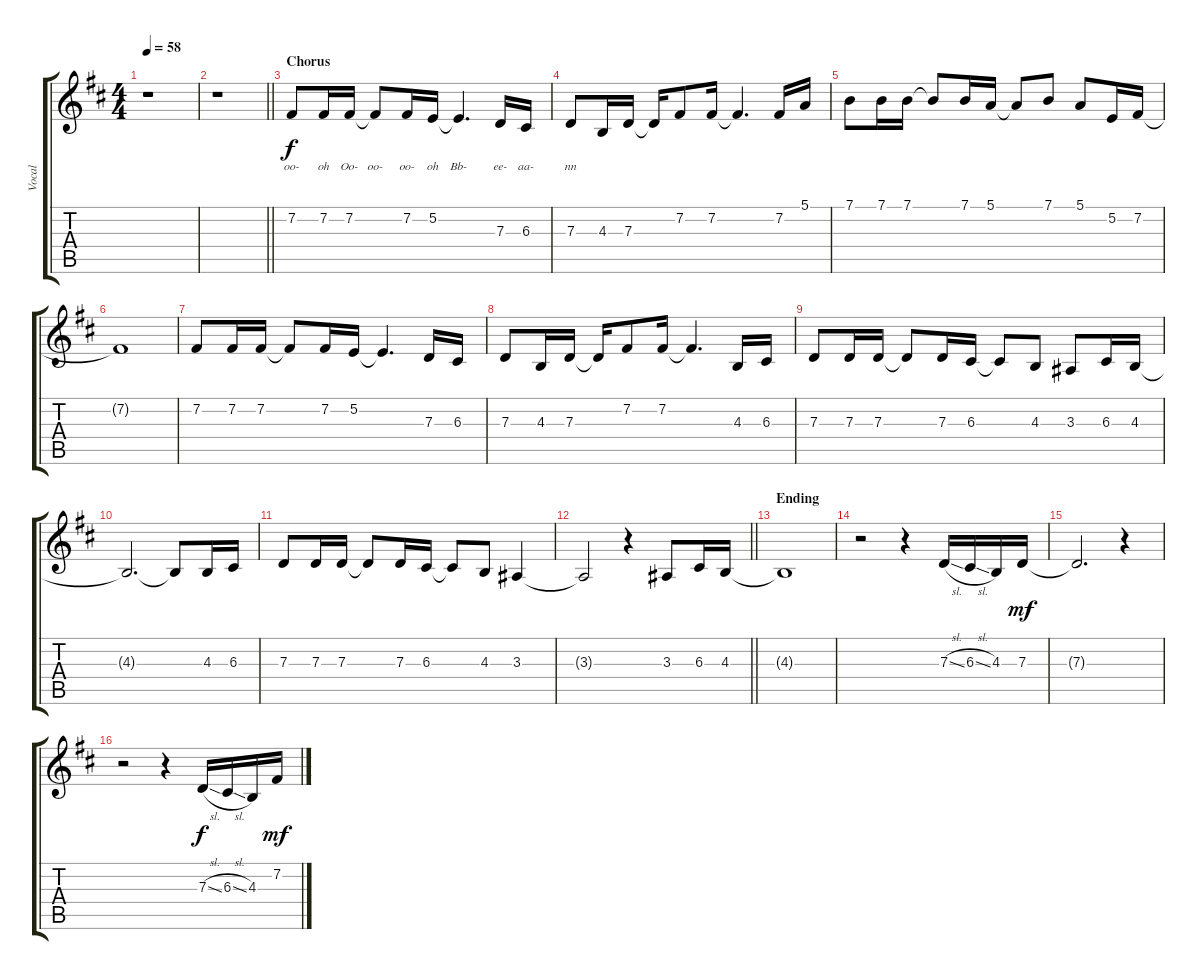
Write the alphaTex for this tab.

\track ("Vocal" "Vocal") {instrument acousticgrandpiano}
\staff {score tabs}
\tuning (E4 B3 G3 D3 A2 E2) {hide}
\ts (4 4)
\tempo 58
\clef g2
\ks bminor
r.1{dy f} |
\barLineRight lightlight
r.1 |
\section ("" "Chorus")
7.2.8{lyrics (0 "oo-") lyrics (1 "") lyrics (2 "") lyrics (3 "") lyrics (4 "")} 7.2.16{lyrics (0 "oh") lyrics (1 "") lyrics (2 "") lyrics (3 "") lyrics (4 "")} 7.2.16{lyrics (0 "Oo-") lyrics (1 "") lyrics (2 "") lyrics (3 "") lyrics (4 "")} 7.2{t}.8{lyrics (0 "oo-") lyrics (1 "") lyrics (2 "") lyrics (3 "") lyrics (4 "")} 7.2.16{lyrics (0 "oo-") lyrics (1 "") lyrics (2 "") lyrics (3 "") lyrics (4 "")} 5.2.16{lyrics (0 "oh") lyrics (1 "") lyrics (2 "") lyrics (3 "") lyrics (4 "")} 5.2{t}.4{d lyrics (0 "Bb-") lyrics (1 "") lyrics (2 "") lyrics (3 "") lyrics (4 "")} 7.3.16{lyrics (0 "ee-") lyrics (1 "") lyrics (2 "") lyrics (3 "") lyrics (4 "")} 6.3.16{lyrics (0 "aa-") lyrics (1 "") lyrics (2 "") lyrics (3 "") lyrics (4 "")} |
7.3.8{lyrics (0 "nn") lyrics (1 "") lyrics (2 "") lyrics (3 "") lyrics (4 "")} 4.3.16 7.3.16 7.3{t}.16 7.2.8 7.2.16 7.2{t}.4{d} 7.2.16 5.1.16 |
7.1.8 7.1.16 7.1.16 7.1{t}.8 7.1.16 5.1.16 5.1{t}.8 7.1.8 5.1.8 5.2.16 7.2.16 |
7.2{t}.1 |
7.2.8 7.2.16 7.2.16 7.2{t}.8 7.2.16 5.2.16 5.2{t}.4{d} 7.3.16 6.3.16 |
7.3.8 4.3.16 7.3.16 7.3{t}.16 7.2.8 7.2.16 7.2{t}.4{d} 4.3.16 6.3.16 |
7.3.8 7.3.16 7.3.16 7.3{t}.8 7.3.16 6.3.16 6.3{t}.8 4.3.8 3.3.8 6.3.16 4.3.16 |
4.3{t}.2{d} 4.3{t}.8 4.3.16 6.3.16 |
7.3.8 7.3.16 7.3.16 7.3{t}.8 7.3.16 6.3.16 6.3{t}.8 4.3.8 3.3.4 |
\barLineRight lightlight
3.3{t}.2 r.4 3.3.8 6.3.16 4.3.16 |
\section ("" "Ending")
4.3{t}.1 |
r.2 r.4 7.3{sl}.16 6.3{sl}.16 4.3.16 7.3.16{dy mf} |
7.3{t}.2{d} r.4 |
r.2 r.4 7.3{sl}.16{dy f} 6.3{sl}.16 4.3.16 7.2.16{dy mf}
